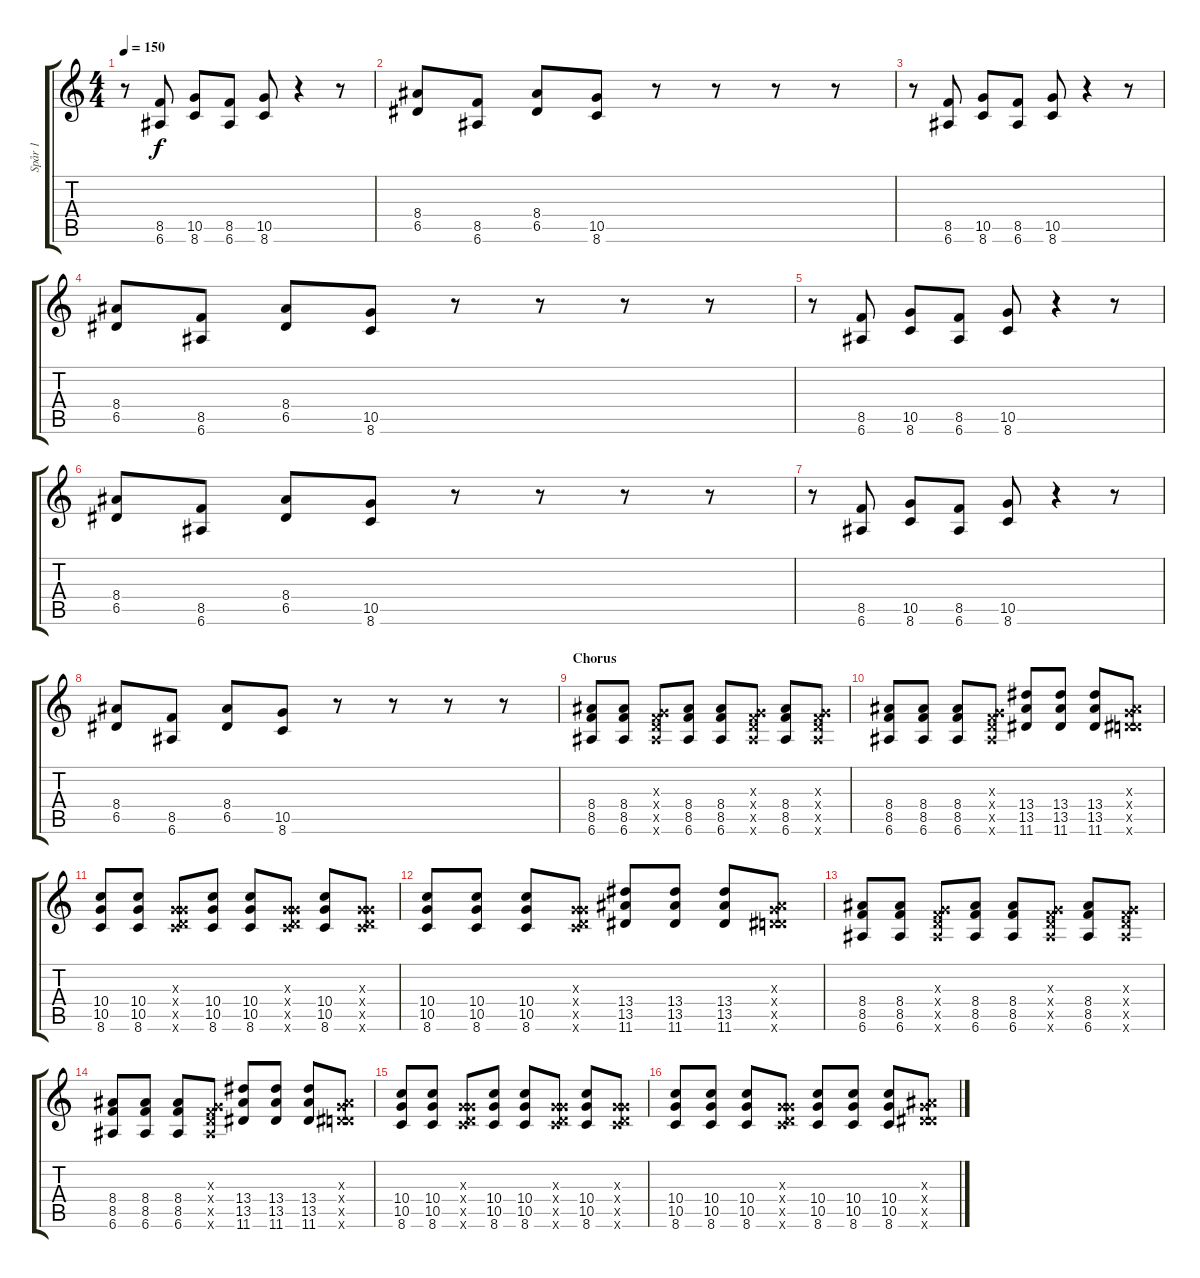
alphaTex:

\track ("Spår 1" "Spår 1") {instrument overdrivenguitar}
\staff {score tabs}
\tuning (E4 B3 G3 D3 A2 E2) {hide}
\ts (4 4)
\tempo 150
\clef g2
\ks c
r.8{dy f} (8.5 6.6).8 (10.5 8.6).8 (8.5 6.6).8 (10.5 8.6).8 r.4 r.8 |
(8.4 6.5).8 (8.5 6.6).8 (8.4 6.5).8 (10.5 8.6).8 r.8 r.8 r.8 r.8 |
r.8 (8.5 6.6).8 (10.5 8.6).8 (8.5 6.6).8 (10.5 8.6).8 r.4 r.8 |
(8.4 6.5).8 (8.5 6.6).8 (8.4 6.5).8 (10.5 8.6).8 r.8 r.8 r.8 r.8 |
r.8 (8.5 6.6).8 (10.5 8.6).8 (8.5 6.6).8 (10.5 8.6).8 r.4 r.8 |
(8.4 6.5).8 (8.5 6.6).8 (8.4 6.5).8 (10.5 8.6).8 r.8 r.8 r.8 r.8 |
r.8 (8.5 6.6).8 (10.5 8.6).8 (8.5 6.6).8 (10.5 8.6).8 r.4 r.8 |
(8.4 6.5).8 (8.5 6.6).8 (8.4 6.5).8 (10.5 8.6).8 r.8 r.8 r.8 r.8 |
\section ("" "Chorus")
(8.4 8.5 6.6).8 (8.4 8.5 6.6).8 (0.3{x} 0.4{x} 8.5{x} 6.6{x}).8 (8.4 8.5 6.6).8 (8.4 8.5 6.6).8 (0.3{x} 0.4{x} 8.5{x} 6.6{x}).8 (8.4 8.5 6.6).8 (0.3{x} 0.4{x} 8.5{x} 6.6{x}).8 |
(8.4 8.5 6.6).8 (8.4 8.5 6.6).8 (8.4 8.5 6.6).8 (0.3{x} 0.4{x} 8.5{x} 6.6{x}).8 (13.4 13.5 11.6).8 (13.4 13.5 11.6).8 (13.4 13.5 11.6).8 (0.3{x} 0.4{x} 13.5{x} 11.6{x}).8 |
(10.4 10.5 8.6).8 (10.4 10.5 8.6).8 (0.3{x} 0.4{x} 10.5{x} 8.6{x}).8 (10.4 10.5 8.6).8 (10.4 10.5 8.6).8 (0.3{x} 0.4{x} 10.5{x} 8.6{x}).8 (10.4 10.5 8.6).8 (0.3{x} 0.4{x} 10.5{x} 8.6{x}).8 |
(10.4 10.5 8.6).8 (10.4 10.5 8.6).8 (10.4 10.5 8.6).8 (0.3{x} 0.4{x} 10.5{x} 8.6{x}).8 (13.4 13.5 11.6).8 (13.4 13.5 11.6).8 (13.4 13.5 11.6).8 (0.3{x} 0.4{x} 13.5{x} 11.6{x}).8 |
(8.4 8.5 6.6).8 (8.4 8.5 6.6).8 (0.3{x} 0.4{x} 8.5{x} 6.6{x}).8 (8.4 8.5 6.6).8 (8.4 8.5 6.6).8 (0.3{x} 0.4{x} 8.5{x} 6.6{x}).8 (8.4 8.5 6.6).8 (0.3{x} 0.4{x} 8.5{x} 6.6{x}).8 |
(8.4 8.5 6.6).8 (8.4 8.5 6.6).8 (8.4 8.5 6.6).8 (0.3{x} 0.4{x} 8.5{x} 6.6{x}).8 (13.4 13.5 11.6).8 (13.4 13.5 11.6).8 (13.4 13.5 11.6).8 (0.3{x} 0.4{x} 13.5{x} 11.6{x}).8 |
(10.4 10.5 8.6).8 (10.4 10.5 8.6).8 (0.3{x} 0.4{x} 10.5{x} 8.6{x}).8 (10.4 10.5 8.6).8 (10.4 10.5 8.6).8 (0.3{x} 0.4{x} 10.5{x} 8.6{x}).8 (10.4 10.5 8.6).8 (0.3{x} 0.4{x} 10.5{x} 8.6{x}).8 |
(10.4 10.5 8.6).8 (10.4 10.5 8.6).8 (10.4 10.5 8.6).8 (0.3{x} 0.4{x} 10.5{x} 8.6{x}).8 (10.4 10.5 8.6).8 (10.4 10.5 8.6).8 (10.4 10.5 8.6).8 (0.3{x} 0.4{x} 13.5{x} 11.6{x}).8
